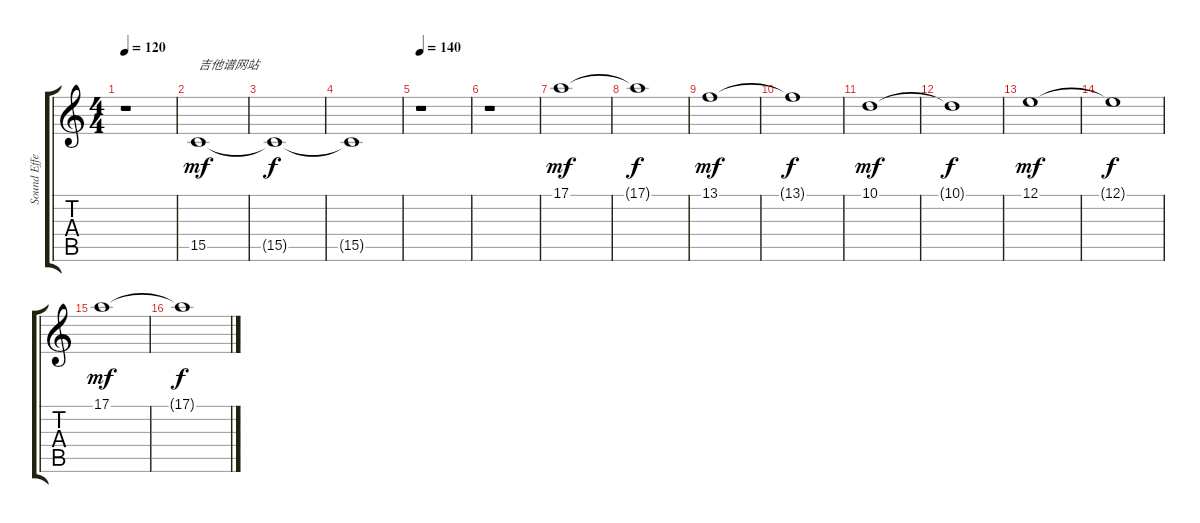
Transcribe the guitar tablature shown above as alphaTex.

\track ("Sound Effect(Rain)    & Chorus 2    " "Sound Effe") {instrument seashore}
\staff {score tabs}
\tuning (E4 B3 G3 D3 A2 E2) {hide}
\ts (4 4)
\tempo 120
\clef g2
\ks c
r.1{dy mf instrument seashore} |
15.5.1{txt "吉他谱网站"} |
15.5{t}.1{dy f} |
15.5{t}.1 |
\tempo 140
r.1 |
r.1 |
17.1.1{dy mf volume 10 instrument choiraahs} |
17.1{t}.1{dy f} |
13.1.1{dy mf} |
13.1{t}.1{dy f} |
10.1.1{dy mf} |
10.1{t}.1{dy f} |
12.1.1{dy mf} |
12.1{t}.1{dy f} |
17.1.1{dy mf} |
17.1{t}.1{dy f}
